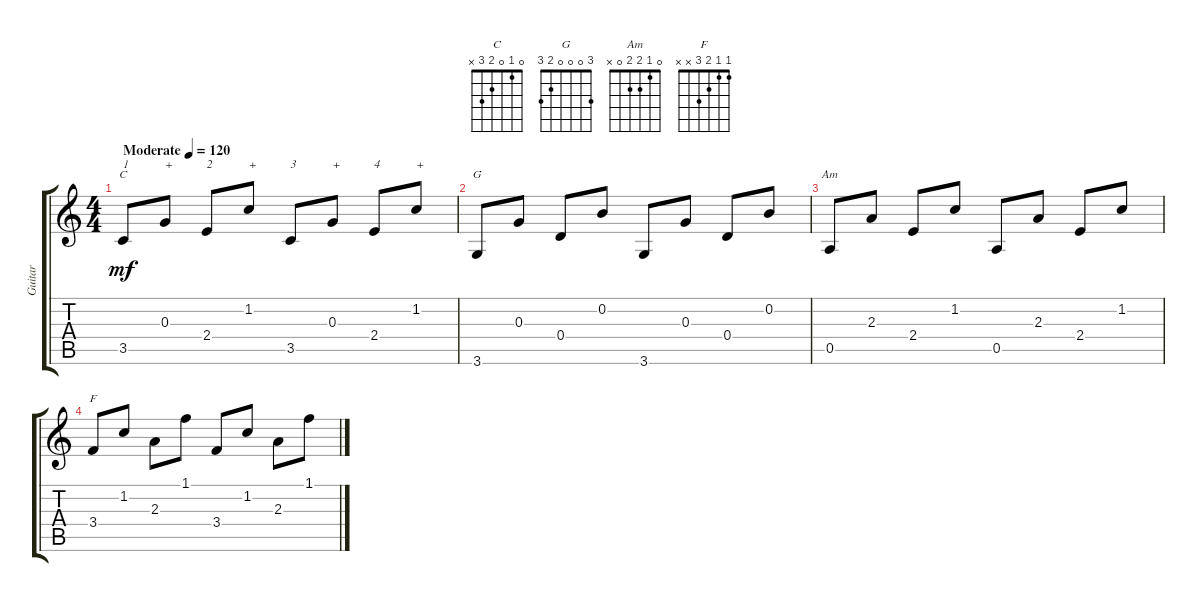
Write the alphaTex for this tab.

\track ("Guitar" "Guitar") {instrument acousticguitarnylon}
\staff {score tabs}
\tuning (E4 B3 G3 D3 A2 E2) {hide}
\chord ("C" 0 1 0 2 3 x)
\chord ("G" 3 0 0 0 2 3)
\chord ("Am" 0 1 2 2 0 x)
\chord ("F" 1 1 2 3 x x)
\ts (4 4)
\tempo (120 "Moderate")
\clef g2
\ks c
3.5.8{ch "C" txt "1" dy mf instrument acousticguitarnylon} 0.3.8{txt "+"} 2.4.8{txt "2"} 1.2.8{txt "+"} 3.5.8{txt "3"} 0.3.8{txt "+"} 2.4.8{txt "4"} 1.2.8{txt "+"} |
3.6.8{ch "G"} 0.3.8 0.4.8 0.2.8 3.6.8 0.3.8 0.4.8 0.2.8 |
0.5.8{ch "Am"} 2.3.8 2.4.8 1.2.8 0.5.8 2.3.8 2.4.8 1.2.8 |
3.4.8{ch "F"} 1.2.8 2.3.8 1.1.8 3.4.8 1.2.8 2.3.8 1.1.8
